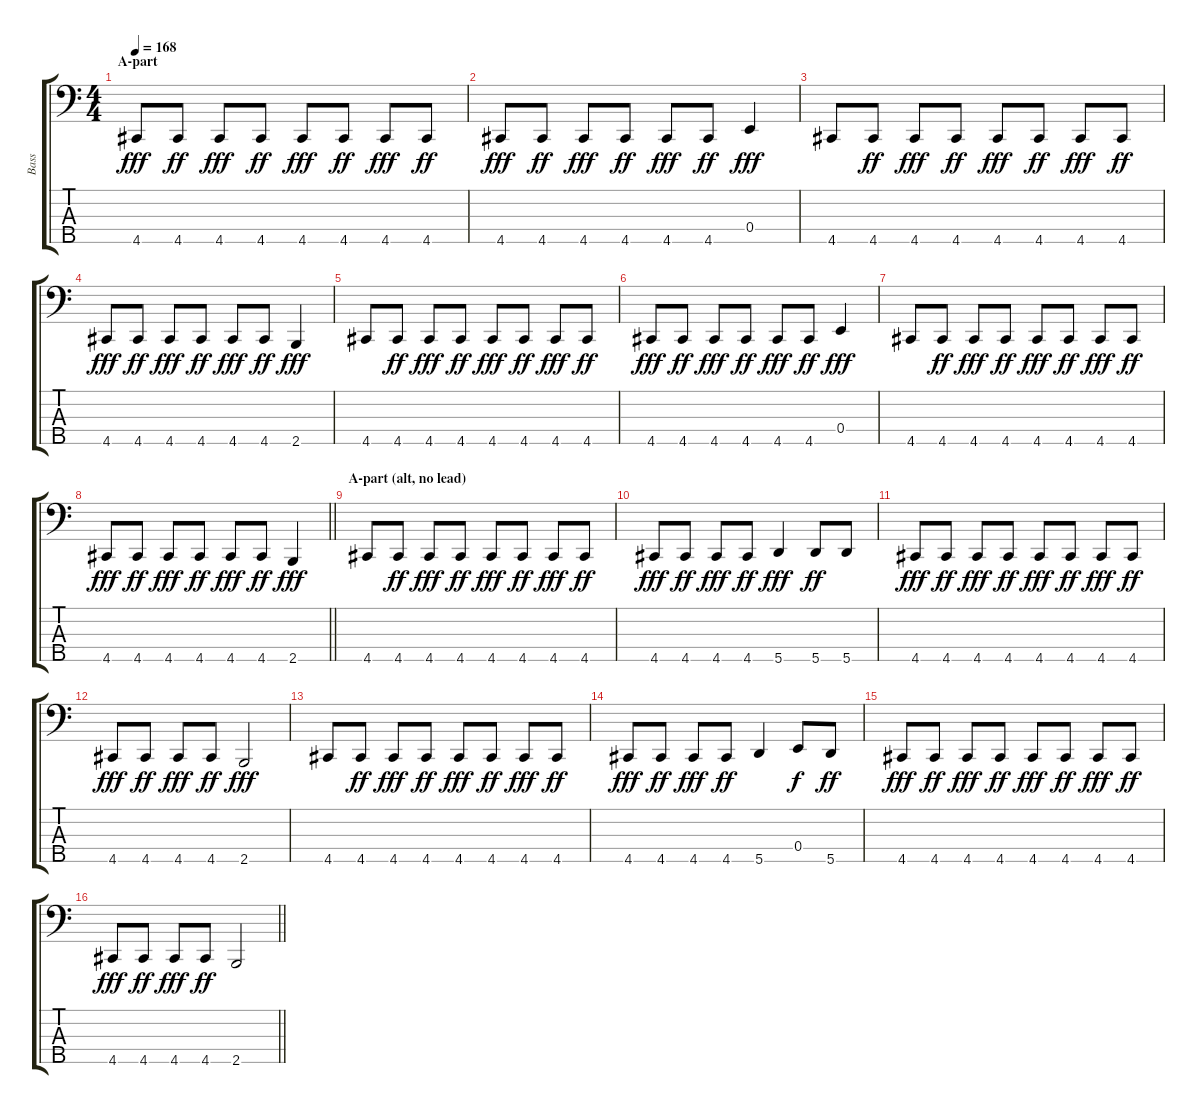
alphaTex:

\track ("Bass" "Bass") {instrument electricbasspick}
\staff {score tabs}
\tuning (G2 D2 A1 E1 A0) {hide}
\ts (4 4)
\section ("" "A-part")
\tempo 168
\clef f4
\ks c
4.5.8{dy fff} 4.5.8{dy ff} 4.5.8{dy fff} 4.5.8{dy ff} 4.5.8{dy fff} 4.5.8{dy ff} 4.5.8{dy fff} 4.5.8{dy ff} |
4.5.8{dy fff} 4.5.8{dy ff} 4.5.8{dy fff} 4.5.8{dy ff} 4.5.8{dy fff} 4.5.8{dy ff} 0.4.4{dy fff} |
4.5.8 4.5.8{dy ff} 4.5.8{dy fff} 4.5.8{dy ff} 4.5.8{dy fff} 4.5.8{dy ff} 4.5.8{dy fff} 4.5.8{dy ff} |
4.5.8{dy fff} 4.5.8{dy ff} 4.5.8{dy fff} 4.5.8{dy ff} 4.5.8{dy fff} 4.5.8{dy ff} 2.5.4{dy fff} |
4.5.8 4.5.8{dy ff} 4.5.8{dy fff} 4.5.8{dy ff} 4.5.8{dy fff} 4.5.8{dy ff} 4.5.8{dy fff} 4.5.8{dy ff} |
4.5.8{dy fff} 4.5.8{dy ff} 4.5.8{dy fff} 4.5.8{dy ff} 4.5.8{dy fff} 4.5.8{dy ff} 0.4.4{dy fff} |
4.5.8 4.5.8{dy ff} 4.5.8{dy fff} 4.5.8{dy ff} 4.5.8{dy fff} 4.5.8{dy ff} 4.5.8{dy fff} 4.5.8{dy ff} |
\barLineRight lightlight
4.5.8{dy fff} 4.5.8{dy ff} 4.5.8{dy fff} 4.5.8{dy ff} 4.5.8{dy fff} 4.5.8{dy ff} 2.5.4{dy fff} |
\section ("" "A-part (alt, no lead)")
4.5.8 4.5.8{dy ff} 4.5.8{dy fff} 4.5.8{dy ff} 4.5.8{dy fff} 4.5.8{dy ff} 4.5.8{dy fff} 4.5.8{dy ff} |
4.5.8{dy fff} 4.5.8{dy ff} 4.5.8{dy fff} 4.5.8{dy ff} 5.5.4{dy fff} 5.5.8{dy ff} 5.5.8 |
4.5.8{dy fff} 4.5.8{dy ff} 4.5.8{dy fff} 4.5.8{dy ff} 4.5.8{dy fff} 4.5.8{dy ff} 4.5.8{dy fff} 4.5.8{dy ff} |
4.5.8{dy fff} 4.5.8{dy ff} 4.5.8{dy fff} 4.5.8{dy ff} 2.5.2{dy fff} |
4.5.8 4.5.8{dy ff} 4.5.8{dy fff} 4.5.8{dy ff} 4.5.8{dy fff} 4.5.8{dy ff} 4.5.8{dy fff} 4.5.8{dy ff} |
4.5.8{dy fff} 4.5.8{dy ff} 4.5.8{dy fff} 4.5.8{dy ff} 5.5.4 0.4.8{dy f} 5.5.8{dy ff} |
4.5.8{dy fff} 4.5.8{dy ff} 4.5.8{dy fff} 4.5.8{dy ff} 4.5.8{dy fff} 4.5.8{dy ff} 4.5.8{dy fff} 4.5.8{dy ff} |
\barLineRight lightlight
4.5.8{dy fff} 4.5.8{dy ff} 4.5.8{dy fff} 4.5.8{dy ff} 2.5.2
